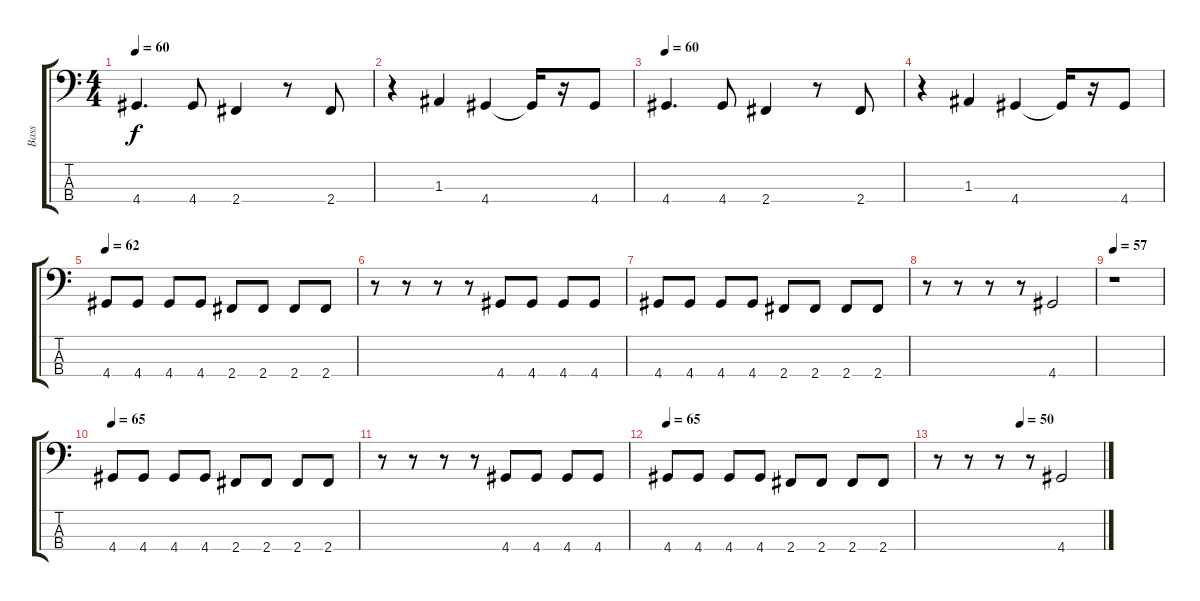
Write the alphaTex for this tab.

\track ("Bass" "Bass") {instrument electricbasspick}
\staff {score tabs}
\tuning (G2 D2 A1 E1) {hide}
\ts (4 4)
\tempo 60
\clef f4
\ks c
4.4.4{d dy f} 4.4.8 2.4.4 r.8 2.4.8 |
r.4 1.3.4 4.4.4 4.4{t}.16 r.16 4.4.8 |
\tempo 60
4.4.4{d} 4.4.8 2.4.4 r.8 2.4.8 |
r.4 1.3.4 4.4.4 4.4{t}.16 r.16 4.4.8 |
\tempo 62
4.4.8 4.4.8 4.4.8 4.4.8 2.4.8 2.4.8 2.4.8 2.4.8 |
r.8 r.8 r.8 r.8 4.4.8 4.4.8 4.4.8 4.4.8 |
4.4.8 4.4.8 4.4.8 4.4.8 2.4.8 2.4.8 2.4.8 2.4.8 |
r.8 r.8 r.8 r.8 4.4.2 |
\tempo 57
r.1 |
\tempo 65
4.4.8 4.4.8 4.4.8 4.4.8 2.4.8 2.4.8 2.4.8 2.4.8 |
r.8 r.8 r.8 r.8 4.4.8 4.4.8 4.4.8 4.4.8 |
\tempo 65
4.4.8 4.4.8 4.4.8 4.4.8 2.4.8 2.4.8 2.4.8 2.4.8 |
\tempo (50 0.5)
r.8 r.8 r.8 r.8 4.4.2
